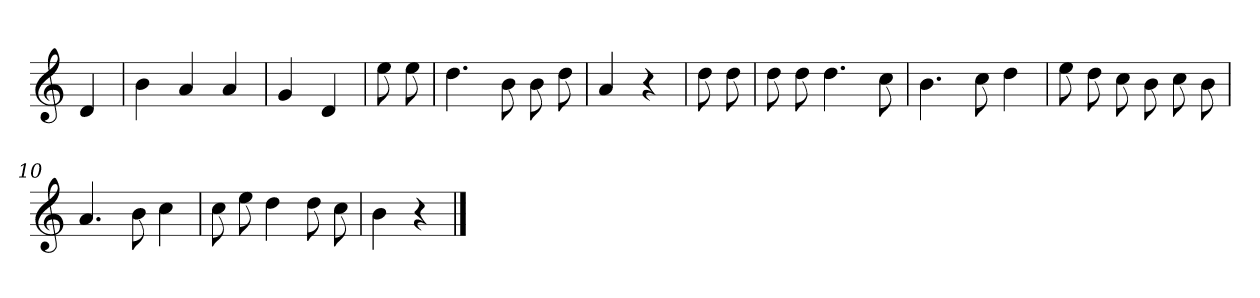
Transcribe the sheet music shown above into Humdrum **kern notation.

**kern
*part1
*staff1
*clefG2
*k[]
=
4d
=1
4b
4a
4a
=2
4g
4d
=3
8ee
8ee
=4
4.dd
8b
8b
8dd
=5
4a
4r
=6
8dd
8dd
=7
8dd
8dd
4.dd
8cc
=8
4.b
8cc
4dd
=9
8ee
8dd
8cc
8b
8cc
8b
=10
4.a
8b
4cc
=11
8cc
8ee
4dd
8dd
8cc
=12
4b
4r
==
*-
